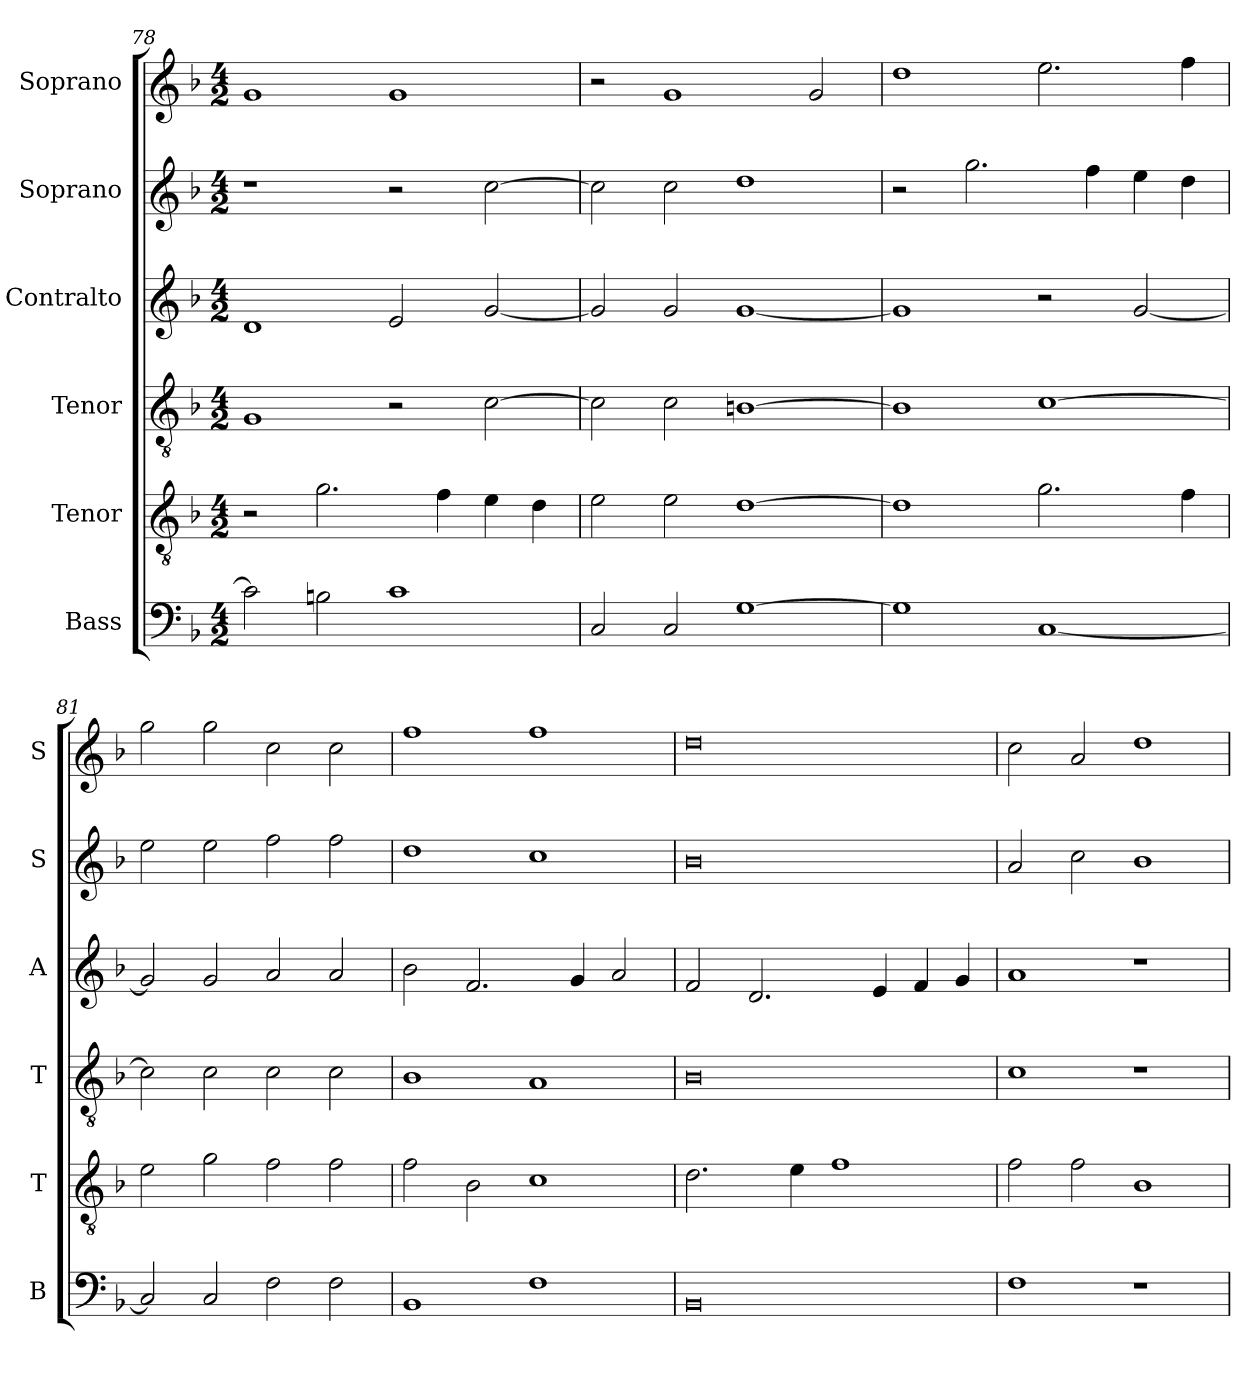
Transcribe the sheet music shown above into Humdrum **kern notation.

**kern	**kern	**kern	**kern	**kern	**kern
*part6	*part5	*part4	*part3	*part2	*part1
*staff6	*staff5	*staff4	*staff3	*staff2	*staff1
*I"Bass	*I"Tenor	*I"Tenor	*I"Contralto	*I"Soprano	*I"Soprano
*I'B	*I'T	*I'T	*I'A	*I'S	*I'S
*clefF4	*clefGv2	*clefGv2	*clefG2	*clefG2	*clefG2
*k[b-]	*k[b-]	*k[b-]	*k[b-]	*k[b-]	*k[b-]
*F:ion	*F:ion	*F:ion	*F:ion	*F:ion	*F:ion
*M4/2	*M4/2	*M4/2	*M4/2	*M4/2	*M4/2
=78	=78	=78	=78	=78	=78
2c]	2r	1G	1d	1r	1g
2Bn	2.g	.	.	.	.
1c	.	2r	2e	2r	1g
.	4f	.	.	.	.
.	4e	[2c	[2g	[2cc	.
.	4d	.	.	.	.
=79	=79	=79	=79	=79	=79
2C	2e	2c]	2g]	2cc]	2r
2C	2e	2c	2g	2cc	1g
[1G	[1d	[1Bn	[1g	1dd	.
.	.	.	.	.	2g
=80	=80	=80	=80	=80	=80
1G]	1d]	1B]	1g]	2r	1dd
.	.	.	.	2.gg	.
[1C	2.g	[1c	2r	.	2.ee
.	.	.	.	4ff	.
.	.	.	[2g	4ee	.
.	4f	.	.	4dd	4ff
=81	=81	=81	=81	=81	=81
2C]	2e	2c]	2g]	2ee	2gg
2C	2g	2c	2g	2ee	2gg
2F	2f	2c	2a	2ff	2cc
2F	2f	2c	2a	2ff	2cc
=82	=82	=82	=82	=82	=82
1BB-	2f	1B-	2b-	1dd	1ff
.	2B-	.	2.f	.	.
1F	1c	1A	.	1cc	1ff
.	.	.	4g	.	.
.	.	.	2a	.	.
=83	=83	=83	=83	=83	=83
0BB-	2.d	0B-	2f	0b-	0dd
.	.	.	2.d	.	.
.	4e	.	.	.	.
.	1f	.	.	.	.
.	.	.	4e	.	.
.	.	.	4f	.	.
.	.	.	4g	.	.
=84	=84	=84	=84	=84	=84
1F	2f	1c	1a	2a	2cc
.	2f	.	.	2cc	2a
1r	1B-	1r	1r	1b-	1dd
=	=	=	=	=	=
*-	*-	*-	*-	*-	*-
